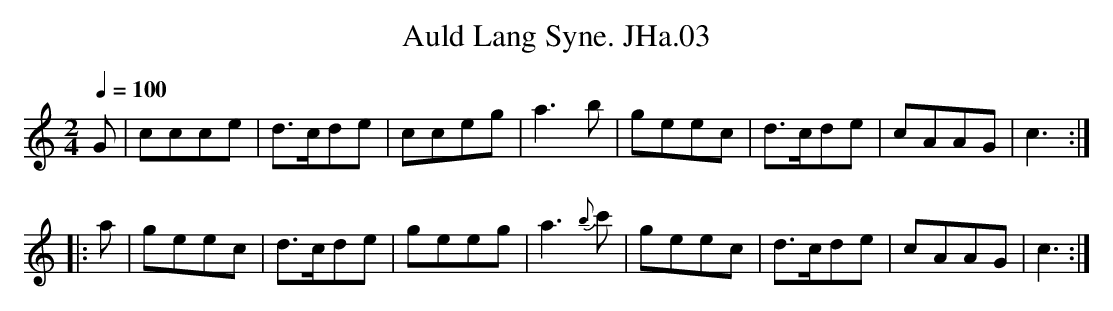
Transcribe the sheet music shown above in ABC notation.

X:1
T:Auld Lang Syne. JHa.03
M:2/4
Q:1/4=100
L:1/8
K:C
G | ccce | d>cde | cceg | a3 b | geec | d>cde | cAAG | c3 :|
|:a |geec | d>cde | geeg | a3{b}c' | geec | d>cde | cAAG | c3 :|
